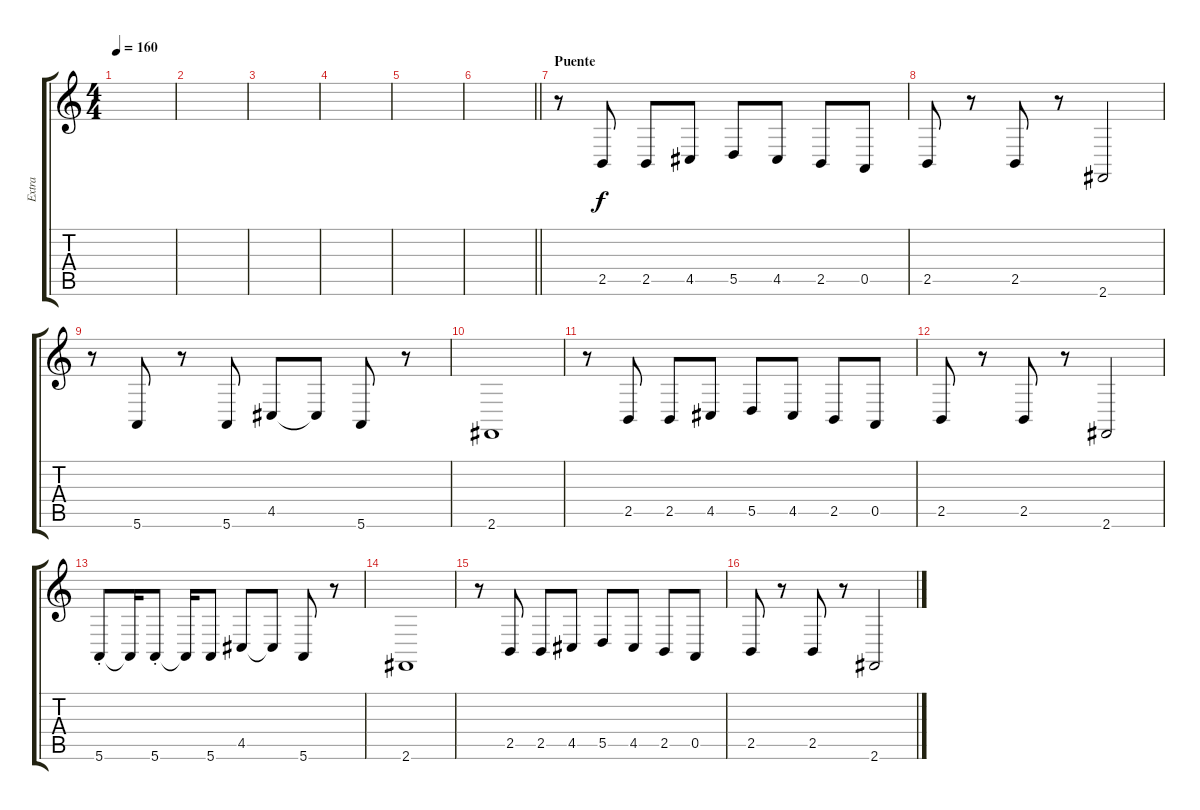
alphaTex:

\track ("Extra" "Extra") {instrument vibraphone}
\staff {score tabs}
\tuning (E4 B3 G3 D3 A2 E2) {hide}
\ts (4 4)
\tempo 160
\clef g2
\ks c
|
|
|
|
|
\barLineRight lightlight
|
\section ("" "Puente")
r.8 2.5.8 2.5.8 4.5.8 5.5.8 4.5.8 2.5.8 0.5.8 |
2.5.8 r.8 2.5.8 r.8 2.6.2 |
r.8 5.6.8 r.8 5.6.8 4.5.8 4.5{t}.8 5.6.8 r.8 |
2.6.1 |
r.8 2.5.8 2.5.8 4.5.8 5.5.8 4.5.8 2.5.8 0.5.8 |
2.5.8 r.8 2.5.8 r.8 2.6.2 |
5.6{st}.8 5.6{t}.16 5.6{st}.8 5.6{t}.16 5.6.8 4.5.8 4.5{t}.8 5.6.8 r.8 |
2.6.1 |
r.8 2.5.8 2.5.8 4.5.8 5.5.8 4.5.8 2.5.8 0.5.8 |
2.5.8 r.8 2.5.8 r.8 2.6.2
